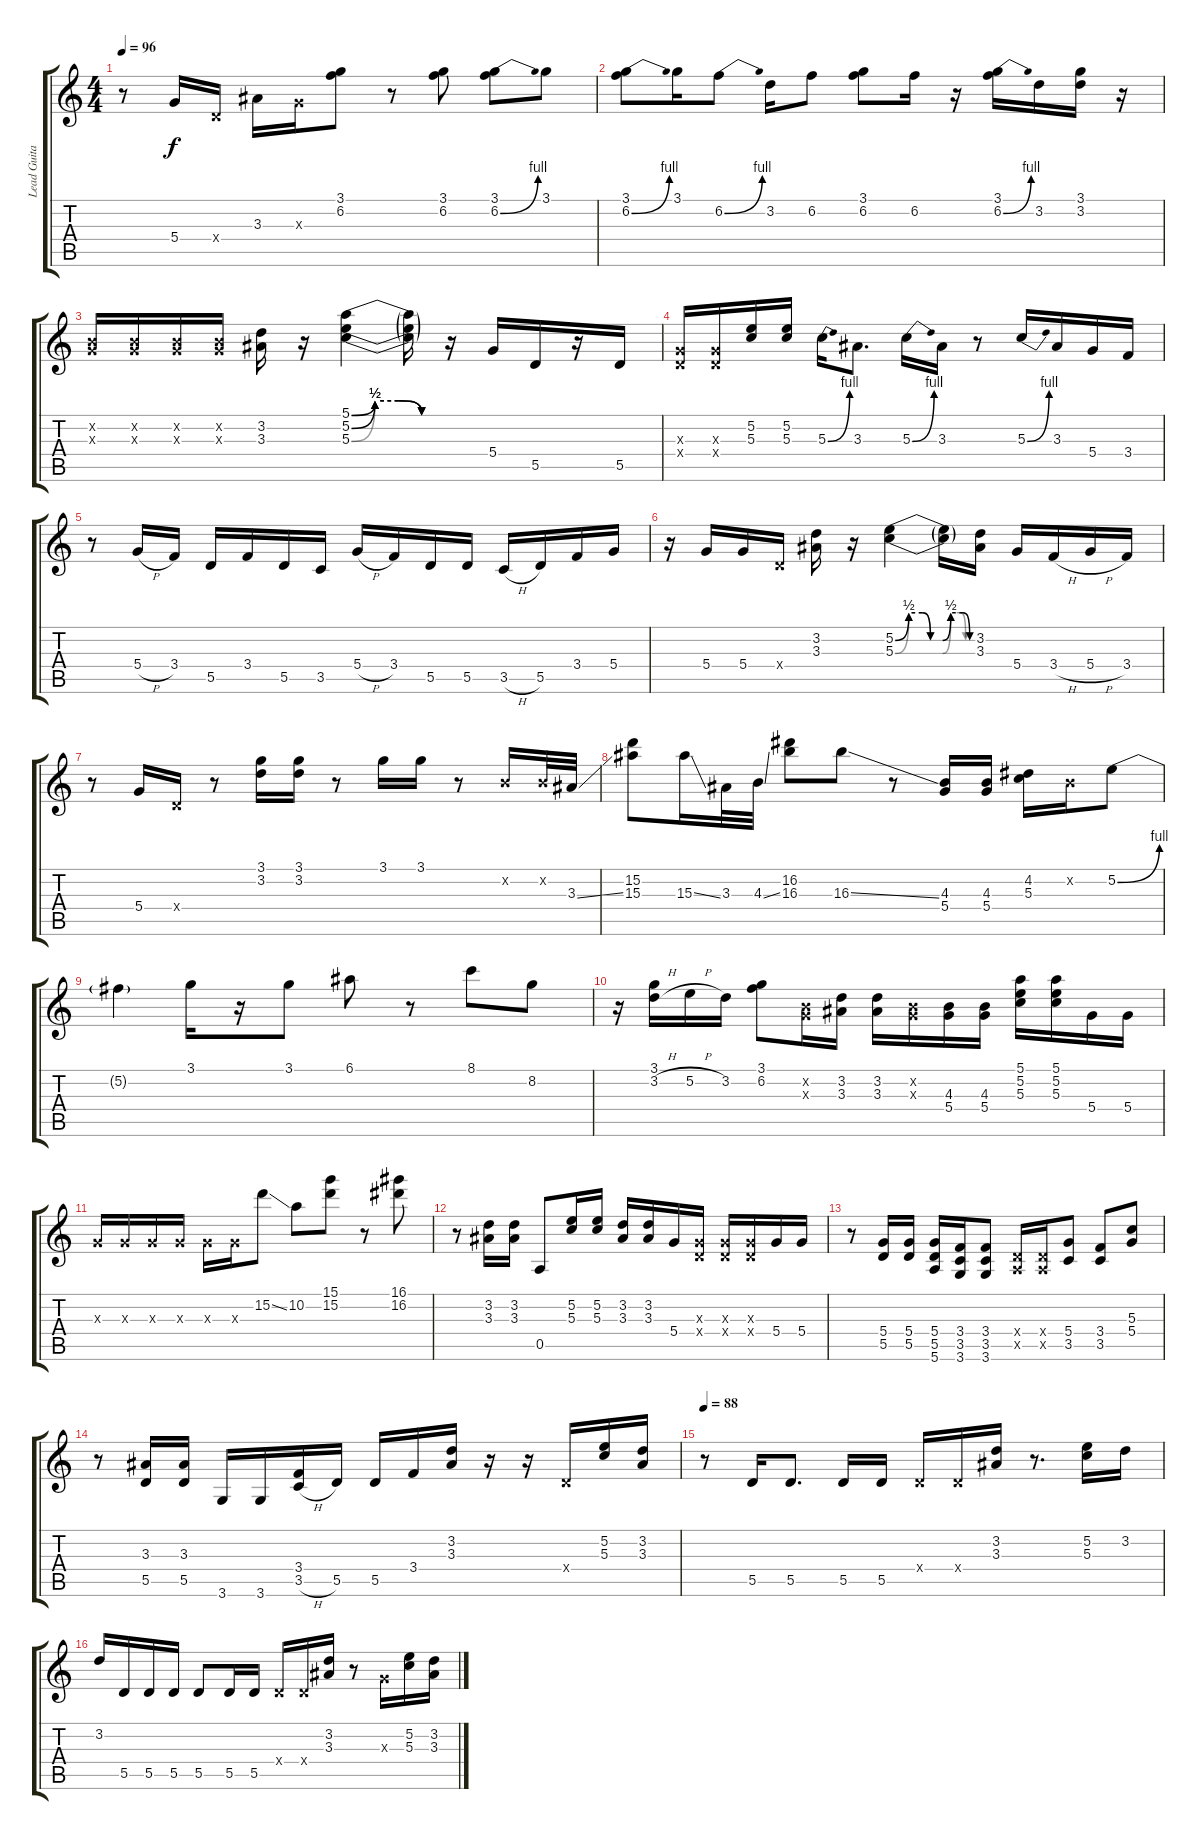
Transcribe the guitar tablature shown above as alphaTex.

\track ("Lead Guitar" "Lead Guita") {instrument overdrivenguitar}
\staff {score tabs}
\tuning (E4 B3 G3 D3 A2 E2) {hide}
\ts (4 4)
\tempo 96
\clef g2
\ks c
r.8{dy f} 5.4.16 0.4{x}.16 3.3.16 0.3{x}.16 (3.1 6.2).8 r.8 (3.1 6.2).8 (3.1 6.2{be (bend 0 0 60 4)}).8 3.1.8 |
(3.1 6.2{be (bend 0 0 60 4)}).8 3.1.16 6.2{be (bend 0 0 60 4)}.8 3.2.16 6.2.8 (3.1 6.2).8 6.2.16 r.16 (3.1 6.2{be (bend 0 0 60 4)}).16 3.2.16 (3.1 3.2).16 r.16 |
(0.2{x} 0.3{x}).16 (0.2{x} 0.3{x}).16 (0.2{x} 0.3{x}).16 (0.2{x} 0.3{x}).16 (3.2 3.3).16 r.16 (5.1{be (custom 0 0 15 2 30 2 45 0 60 0)} 5.2{be (custom 0 0 15 2 30 2 45 0 60 0)} 5.3{be (custom 0 0 15 2 30 2 45 0 60 0)}).4 (5.1{t} 5.2{t} 5.3{t}).16 r.16 5.4.16 5.5.16 r.16 5.5.16 |
(0.3{x} 0.4{x}).16 (0.3{x} 0.4{x}).16 (5.2 5.3).16 (5.2 5.3).16 5.3{be (bend 0 0 60 4)}.16 3.3.8{d} 5.3{be (bend 0 0 60 4)}.16 3.3.16 r.8 5.3{be (bend 0 0 60 4)}.16 3.3.16 5.4.16 3.4.16 |
r.8 5.4{h}.16 3.4.16 5.5.16 3.4.16 5.5.16 3.5.16 5.4{h}.16 3.4.16 5.5.16 5.5.16 3.5{h}.16 5.5.16 3.4.16 5.4.16 |
r.16 5.4.16 5.4.16 0.4{x}.16 (3.2 3.3).16 r.16 (5.2{be (custom 0 0 10 2 20 2 26 0 35 0 41 2 50 2 55 0 60 0)} 5.3{be (custom 0 0 10 2 20 2 26 0 35 0 41 2 48 2 52 0 60 0)}).4 (5.2{t} 5.3{t}).16 (3.2 3.3).16 5.4.16 3.4{h}.16 5.4{h}.16 3.4.16 |
r.8 5.4.16 0.4{x}.16 r.8 (3.1 3.2).16 (3.1 3.2).16 r.8 3.1.16 3.1.16 r.8 0.2{x}.16 0.2{x}.32 3.3{ss}.32 |
(15.2 15.3).8 15.3{ss}.16 3.3.32 4.3{ss}.32 (16.2 16.3).8 16.3{ss}.8 r.8 (4.3 5.4).16 (4.3 5.4).16 (4.2 5.3).16 0.2{x}.16 5.2{be (bend 0 0 60 4)}.8 |
5.2{t}.4 3.1.16 r.16 3.1.8 6.1.8 r.8 8.1.8 8.2.8 |
r.16 (3.1 3.2{h}).16 5.2{h}.16 3.2.16 (3.1 6.2).8 (0.2{x} 0.3{x}).16 (3.2 3.3).16 (3.2 3.3).16 (0.2{x} 0.3{x}).16 (4.3 5.4).16 (4.3 5.4).16 (5.1 5.2 5.3).16 (5.1 5.2 5.3).16 5.4.16 5.4.16 |
0.3{x}.16 0.3{x}.16 0.3{x}.16 0.3{x}.16 0.3{x}.16 0.3{x}.16 15.2{ss}.8 10.2.8 (15.1 15.2).8 r.8 (16.1 16.2).8 |
r.8 (3.2 3.3).16 (3.2 3.3).16 0.5.8 (5.2 5.3).16 (5.2 5.3).16 (3.2 3.3).16 (3.2 3.3).16 5.4.16 (0.3{x} 0.4{x}).16 (0.3{x} 0.4{x}).16 (0.3{x} 0.4{x}).16 5.4.16 5.4.16 |
r.8 (5.4 5.5).16 (5.4 5.5).16 (5.4 5.5 5.6).16 (3.4 3.5 3.6).16 (3.4 3.5 3.6).8 (0.4{x} 0.5{x}).16 (0.4{x} 0.5{x}).16 (5.4 3.5).8 (3.4 3.5).8 (5.3 5.4).8 |
r.8 (3.3 5.5).16 (3.3 5.5).16 3.6.16 3.6.16 (3.4 3.5{h}).16 5.5.16 5.5.16 3.4.16 (3.2 3.3).16 r.16 r.16 0.4{x}.16 (5.2 5.3).16 (3.2 3.3).16 |
\tempo 88
r.8 5.5.16 5.5.8{d} 5.5.16 5.5.16 0.4{x}.16 0.4{x}.16 (3.2 3.3).16 r.8{d} (5.2 5.3).16 3.2.16 |
3.2.16 5.5.16 5.5.16 5.5.16 5.5.8 5.5.16 5.5.16 0.4{x}.16 0.4{x}.16 (3.2 3.3).16 r.8 0.3{x}.16 (5.2 5.3).16 (3.2 3.3).16
